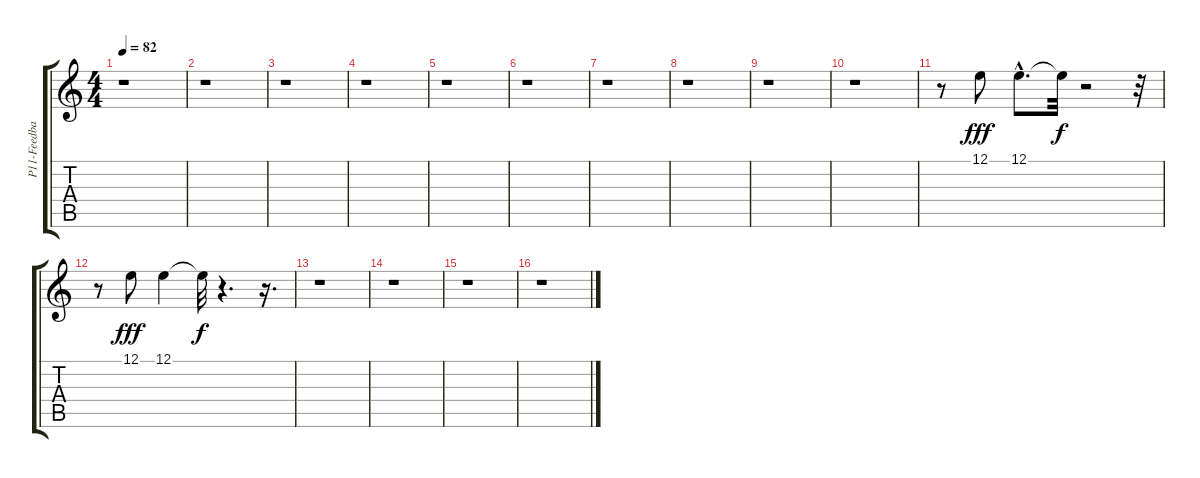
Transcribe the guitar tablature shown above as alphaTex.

\track ("P11-Feedback Guitar" "P11-Feedba") {instrument lead5charang}
\staff {score tabs}
\tuning (E4 B3 G3 D3 A2 E2) {hide}
\ts (4 4)
\tempo 82
\clef g2
\ks c
r.1{dy fff} |
r.1 |
r.1 |
r.1 |
r.1 |
r.1 |
r.1 |
r.1 |
r.1 |
r.1 |
r.8 12.1.8 12.1{hac}.8{d} 12.1{t}.32{dy f} r.2 r.32 |
r.8 12.1.8{dy fff} 12.1.4 12.1{t}.32{dy f} r.4{d} r.16{d} |
r.1 |
r.1 |
r.1 |
r.1
